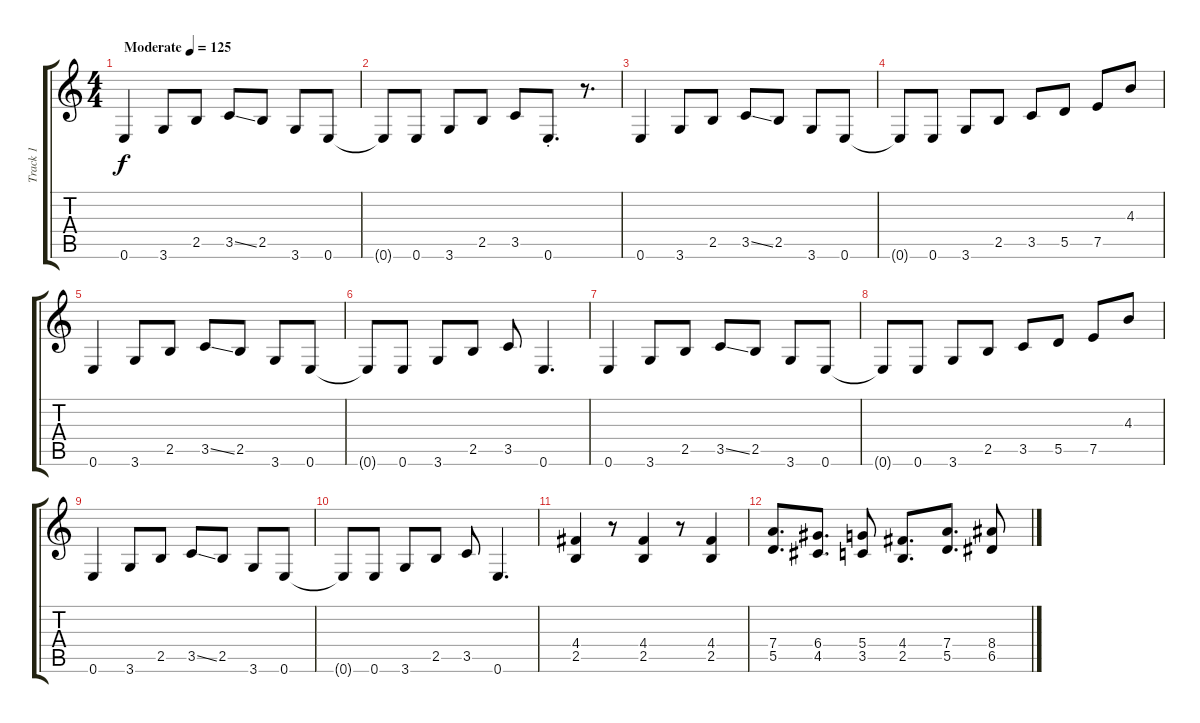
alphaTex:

\track ("Track 1" "Track 1") {instrument distortionguitar}
\staff {score tabs}
\tuning (E4 B3 G3 D3 A2 E2) {hide}
\ts (4 4)
\tempo (125 "Moderate")
\clef g2
\ks c
0.6.4{dy f instrument distortionguitar} 3.6.8 2.5.8 3.5{ss}.8 2.5.8 3.6.8 0.6.8 |
0.6{t}.8 0.6.8 3.6.8 2.5.8 3.5.8 0.6{st}.8{d} r.8{d} |
0.6.4 3.6.8 2.5.8 3.5{ss}.8 2.5.8 3.6.8 0.6.8 |
0.6{t}.8 0.6.8 3.6.8 2.5.8 3.5.8 5.5.8 7.5.8 4.3.8 |
0.6.4 3.6.8 2.5.8 3.5{ss}.8 2.5.8 3.6.8 0.6.8 |
0.6{t}.8 0.6.8 3.6.8 2.5.8 3.5.8 0.6.4{d} |
0.6.4 3.6.8 2.5.8 3.5{ss}.8 2.5.8 3.6.8 0.6.8 |
0.6{t}.8 0.6.8 3.6.8 2.5.8 3.5.8 5.5.8 7.5.8 4.3.8 |
0.6.4 3.6.8 2.5.8 3.5{ss}.8 2.5.8 3.6.8 0.6.8 |
0.6{t}.8 0.6.8 3.6.8 2.5.8 3.5.8 0.6.4{d} |
(4.4 2.5).4 r.8 (4.4 2.5).4 r.8 (4.4 2.5).4 |
(7.4 5.5).8{d} (6.4 4.5).8{d} (5.4 3.5).8 (4.4 2.5).8{d} (7.4 5.5).8{d} (8.4 6.5).8
